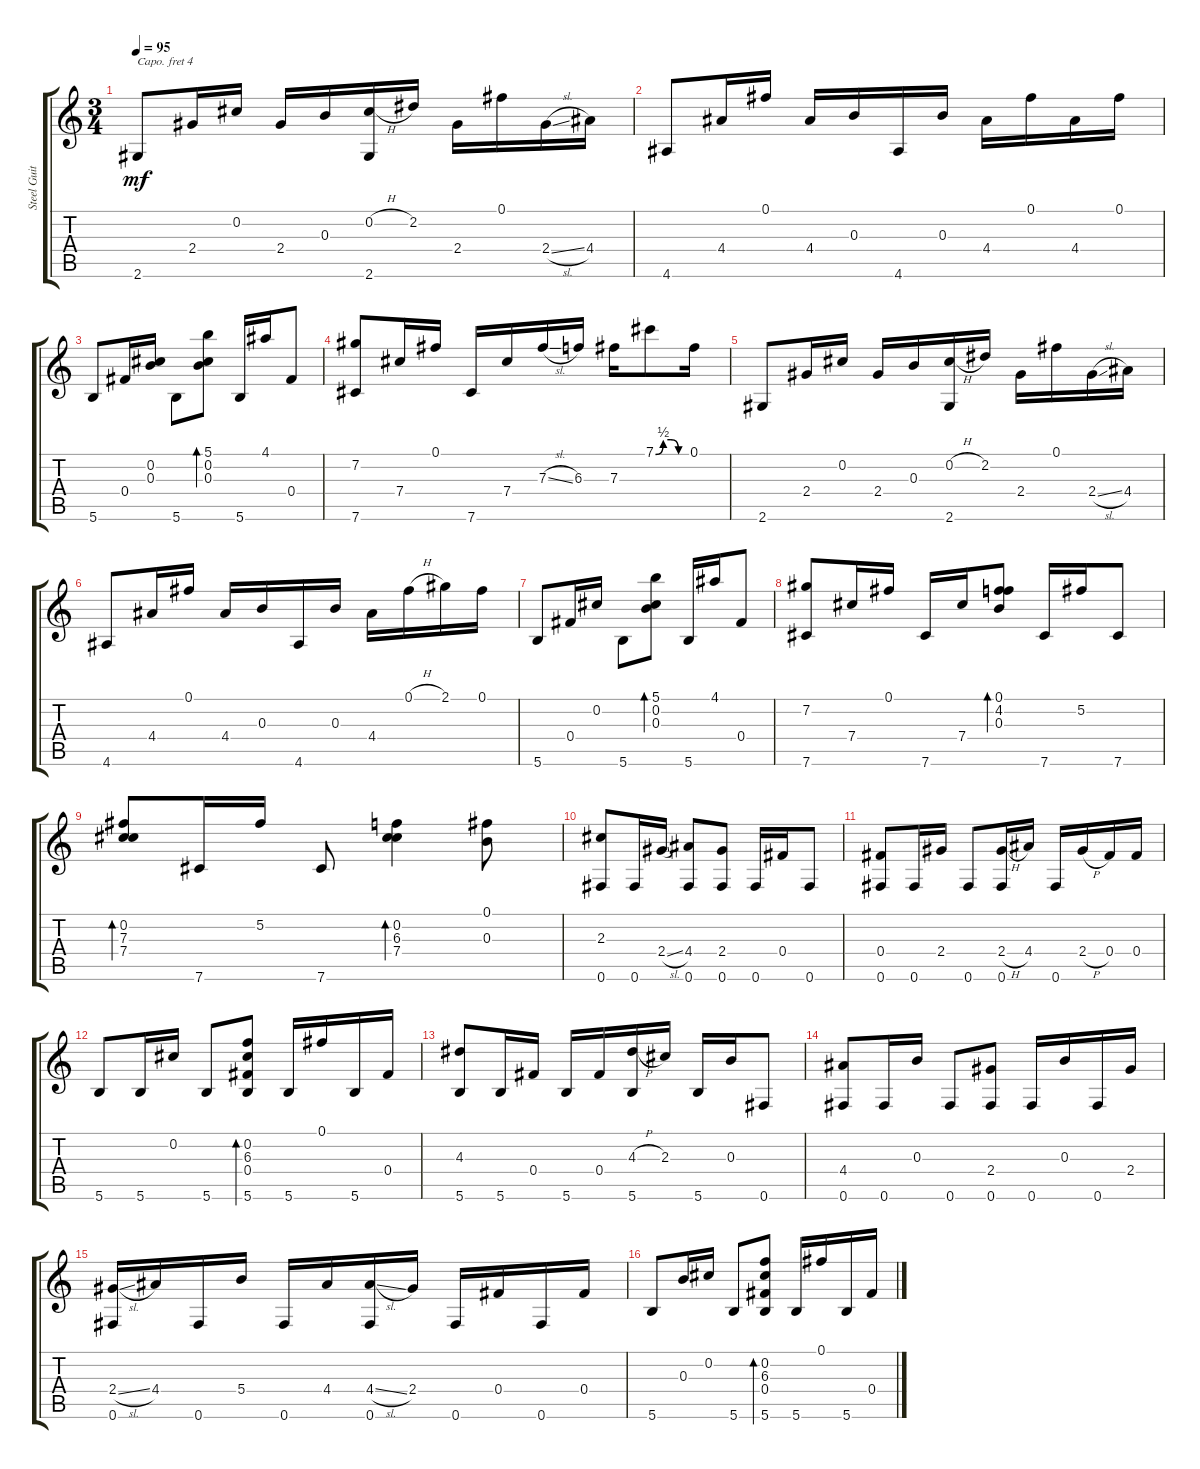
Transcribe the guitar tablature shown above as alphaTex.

\track ("Steel Guitar" "Steel Guit") {instrument acousticguitarsteel}
\staff {score tabs}
\capo 4
\tuning (D4 A3 G3 D3 G2 D2) {hide}
\ts (3 4)
\tempo 95
\clef g2
\ks c
2.6.8{dy mf} 2.4.16 0.2.16 2.4.16 0.3.16 (0.2{h} 2.6).16 2.2.16 2.4.16 0.1.16 2.4{sl}.16 4.4.16 |
4.6.8 4.4.16 0.1.16 4.4.16 0.3.16 4.6.16 0.3.16 4.4.16 0.1.16 4.4.16 0.1.16 |
5.6.8 0.4.16 (0.2 0.3).16 5.6.8 (5.1 0.2 0.3).8{bd 60} 5.6.16 4.1.16 0.4.8 |
(7.2 7.6).8 7.4.16 0.1.16 7.6.16 7.4.16 7.3{sl}.16 6.3.16 7.3.16 7.1{be (custom 0 0 15 2 30 2 45 0 60 0)}.8 0.1.16 |
2.6.8 2.4.16 0.2.16 2.4.16 0.3.16 (0.2{h} 2.6).16 2.2.16 2.4.16 0.1.16 2.4{sl}.16 4.4.16 |
4.6.8 4.4.16 0.1.16 4.4.16 0.3.16 4.6.16 0.3.16 4.4.16 0.1{h}.16 2.1.16 0.1.16 |
5.6.8 0.4.16 0.2.16 5.6.8 (5.1 0.2 0.3).8{bd 60} 5.6.16 4.1.16 0.4.8 |
(7.2 7.6).8 7.4.16 0.1.16 7.6.16 7.4.16 (0.1 4.2 0.3).8{bd 60} 7.6.16 5.2.16 7.6.8 |
(0.2 7.3 7.4).8{bd 60} 7.6.16 5.2.16 7.6.8 (0.2 6.3 7.4).4{bd 60} (0.1 0.3).8 |
(2.3 0.6).8 0.6.16 2.4{sl}.16 (4.4 0.6).8 (2.4 0.6).8 0.6.16 0.4.16 0.6.8 |
(0.4 0.6).8 0.6.16 2.4.16 0.6.8 (2.4{h} 0.6).16 4.4.16 0.6.16 2.4{h}.16 0.4.16 0.4.16 |
5.6.8 5.6.16 0.2.16 5.6.8 (0.2 6.3 0.4 5.6).8{bd 60} 5.6.16 0.1.16 5.6.16 0.4.16 |
(4.3 5.6).8 5.6.16 0.4.16 5.6.16 0.4.16 (4.3{h} 5.6).16 2.3.16 5.6.16 0.3.16 0.6.8 |
(4.4 0.6).8 0.6.16 0.3.16 0.6.8 (2.4 0.6).8 0.6.16 0.3.16 0.6.16 2.4.16 |
(2.4{sl} 0.6).16 4.4.16 0.6.16 5.4.16 0.6.16 4.4.16 (4.4{sl} 0.6).16 2.4.16 0.6.16 0.4.16 0.6.16 0.4.16 |
5.6.8 0.3.16 0.2.16 5.6.8 (0.2 6.3 0.4 5.6).8{bd 60} 5.6.16 0.1.16 5.6.16 0.4.16
